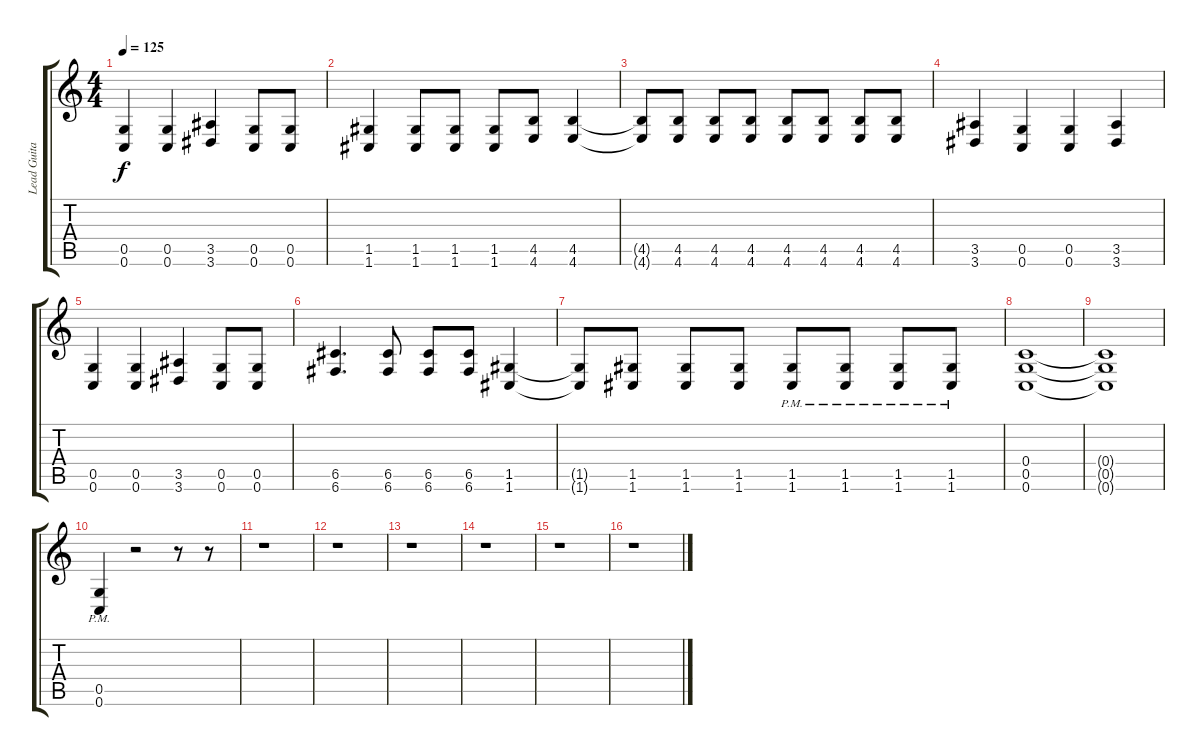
\track ("Lead Guitar - Lee Malia" "Lead Guita") {instrument distortionguitar}
\staff {score tabs}
\tuning (D4 A3 F3 C3 G2 C2) {hide}
\ts (4 4)
\tempo 125
\clef g2
\ks c
(0.5 0.6).4{dy f} (0.5 0.6).4 (3.5 3.6).4 (0.5 0.6).8 (0.5 0.6).8 |
(1.5 1.6).4 (1.5 1.6).8 (1.5 1.6).8 (1.5 1.6).8 (4.5 4.6).8 (4.5 4.6).4 |
(4.5{t} 4.6{t}).8 (4.5 4.6).8 (4.5 4.6).8 (4.5 4.6).8 (4.5 4.6).8 (4.5 4.6).8 (4.5 4.6).8 (4.5 4.6).8 |
(3.5 3.6).4 (0.5 0.6).4 (0.5 0.6).4 (3.5 3.6).4 |
(0.5 0.6).4 (0.5 0.6).4 (3.5 3.6).4 (0.5 0.6).8 (0.5 0.6).8 |
(6.5 6.6).4{d} (6.5 6.6).8 (6.5 6.6).8 (6.5 6.6).8 (1.5 1.6).4 |
(1.5{t} 1.6{t}).8 (1.5 1.6).8 (1.5 1.6).8 (1.5 1.6).8 (1.5{pm} 1.6{pm}).8 (1.5{pm} 1.6{pm}).8 (1.5{pm} 1.6{pm}).8 (1.5{pm} 1.6{pm}).8 |
(0.4 0.5 0.6).1 |
(0.4{t} 0.5{t} 0.6{t}).1 |
(0.5{pm} 0.6).4 r.2 r.8 r.8 |
r.1 |
r.1 |
r.1 |
r.1 |
r.1 |
r.1
